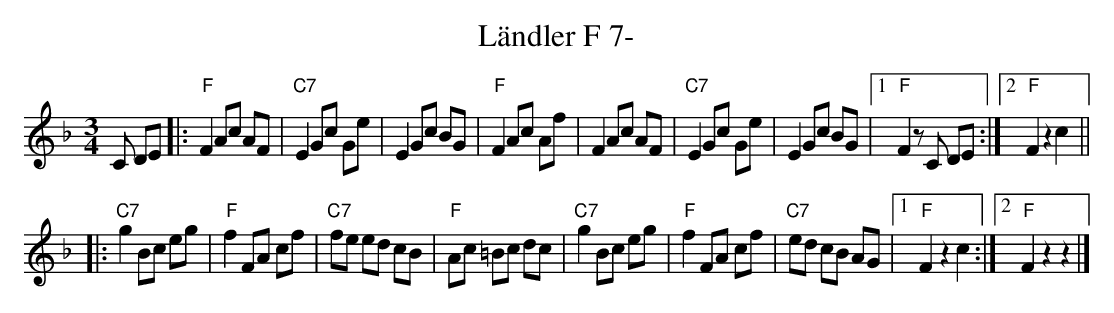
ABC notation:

X:1
T:Ländler F 7-
M:3/4
L:1/8
K:Fmaj
C DE |: "F"F2 Ac AF | "C7"E2 Gc Ge | E2 Gc BG | "F"F2 Ac Af |\
F2 Ac AF | "C7"E2 Gc Ge | E2 Gc BG |1 "F"F2 zC DE :|2 "F"F2z2c2 ||
|:
"C7"g2 Bc eg | "F"f2 FA cf | "C7"fe ed cB | "F"Ac =Bc dc |\
"C7"g2 Bc eg | "F"f2 FA cf | "C7"ed cB AG |1 "F"F2z2c2 :|2 "F"F2z2z2 |]
